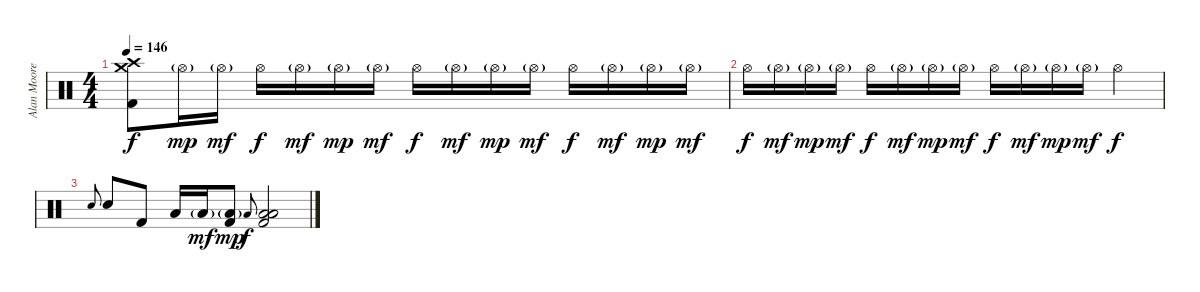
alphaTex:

\track ("Alan Moore" "Alan Moore") {instrument percussion}
\staff {score}
\articulation defaults
\ts (4 4)
\tempo 146
\clef neutral
\ks c
("Crash high (hit)" "Crash medium (hit)" "Kick (hit) 2").8{dy f} "Hi-Hat (open)"{g}.16{dy mp} "Hi-Hat (open)"{g}.16{dy mf} "Hi-Hat (open)".16{dy f} "Hi-Hat (open)"{g}.16{dy mf} "Hi-Hat (open)"{g}.16{dy mp} "Hi-Hat (open)"{g}.16{dy mf} "Hi-Hat (open)".16{dy f} "Hi-Hat (open)"{g}.16{dy mf} "Hi-Hat (open)"{g}.16{dy mp} "Hi-Hat (open)"{g}.16{dy mf} "Hi-Hat (open)".16{dy f} "Hi-Hat (open)"{g}.16{dy mf} "Hi-Hat (open)"{g}.16{dy mp} "Hi-Hat (open)"{g}.16{dy mf} |
"Hi-Hat (open)".16{dy f} "Hi-Hat (open)"{g}.16{dy mf} "Hi-Hat (open)"{g}.16{dy mp} "Hi-Hat (open)"{g}.16{dy mf} "Hi-Hat (open)".16{dy f} "Hi-Hat (open)"{g}.16{dy mf} "Hi-Hat (open)"{g}.16{dy mp} "Hi-Hat (open)"{g}.16{dy mf} "Hi-Hat (open)".16{dy f} "Hi-Hat (open)"{g}.16{dy mf} "Hi-Hat (open)"{g}.16{dy mp} "Hi-Hat (open)"{g}.16{dy mf} "Hi-Hat (open)".4{dy f} |
"Electric Snare (hit)".8{gr onbeat} "Electric Snare (hit)".8 "Kick (hit) 2".8 "Low Tom (hit)".16 "Low Tom (hit)"{g}.16{dy mf} ("Low Tom (hit)"{g} "Kick (hit) 2").8{dy mp} "Low Floor Tom (hit)".8{gr onbeat dy f} ("Low Tom (hit)" "Low Floor Tom (hit)" "Kick (hit) 2").2
